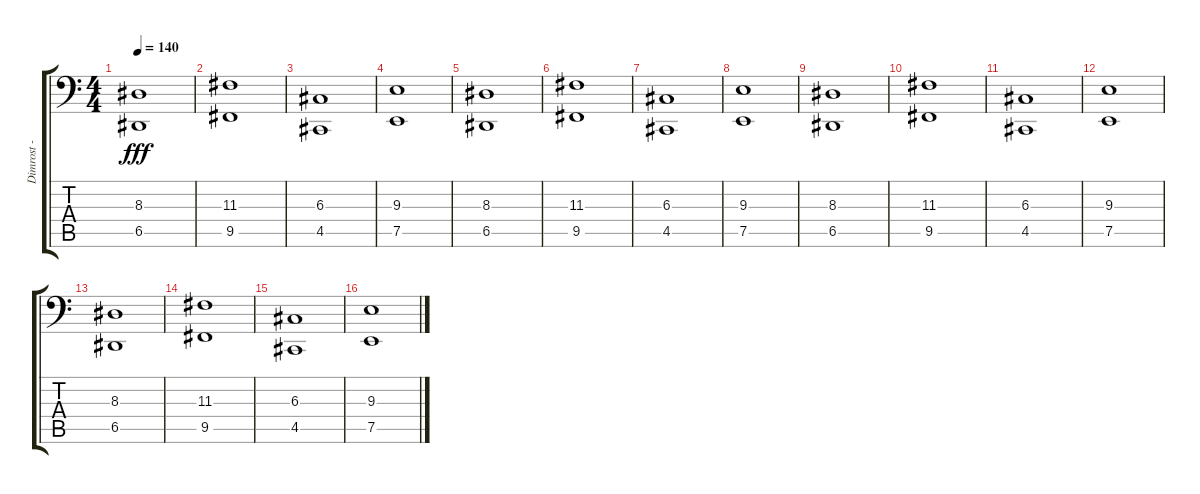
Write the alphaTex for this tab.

\track ("Dimrost - Bass Strings" "Dimrost - ") {instrument stringensemble1}
\staff {score tabs}
\tuning (E3 B2 G2 D2 A1 E1) {hide}
\ts (4 4)
\tempo 140
\clef f4
\ks c
(8.3 6.5).1{dy fff} |
(11.3 9.5).1 |
(6.3 4.5).1 |
(9.3 7.5).1 |
(8.3 6.5).1 |
(11.3 9.5).1 |
(6.3 4.5).1 |
(9.3 7.5).1 |
(8.3 6.5).1 |
(11.3 9.5).1 |
(6.3 4.5).1 |
(9.3 7.5).1 |
(8.3 6.5).1 |
(11.3 9.5).1 |
(6.3 4.5).1 |
(9.3 7.5).1
